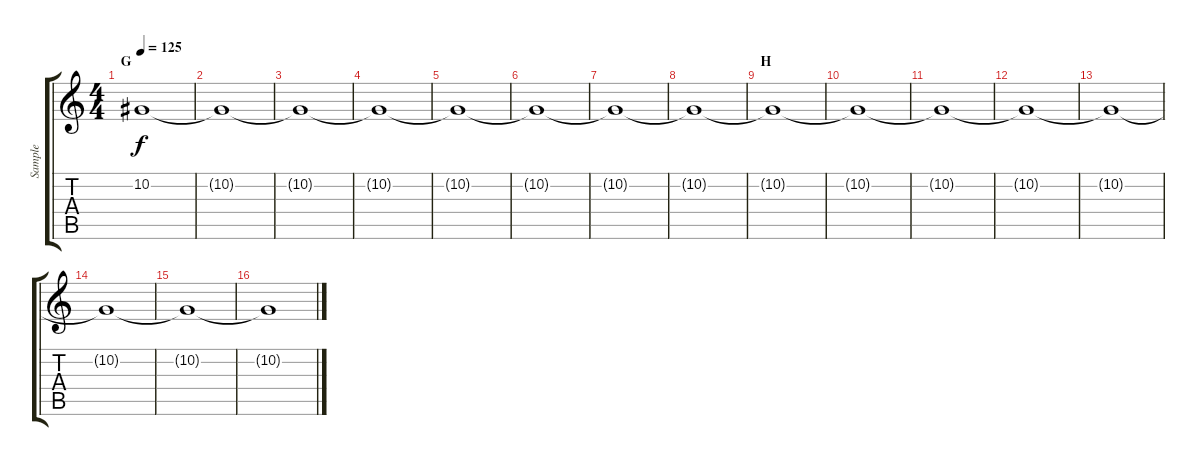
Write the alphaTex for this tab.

\track ("Sample" "Sample") {instrument stringensemble1}
\staff {score tabs}
\tuning (Eb4 Bb3 Gb3 Db3 Ab2 Eb2) {hide}
\ts (4 4)
\section ("" "G")
\tempo 125
\clef g2
\ks c
10.2{t}.1{dy f} |
10.2{t}.1 |
10.2{t}.1 |
10.2{t}.1 |
10.2{t}.1 |
10.2{t}.1 |
10.2{t}.1 |
10.2{t}.1 |
\section ("" "H")
10.2{t}.1 |
10.2{t}.1 |
10.2{t}.1 |
10.2{t}.1 |
10.2{t}.1 |
10.2{t}.1 |
10.2{t}.1 |
10.2{t}.1
